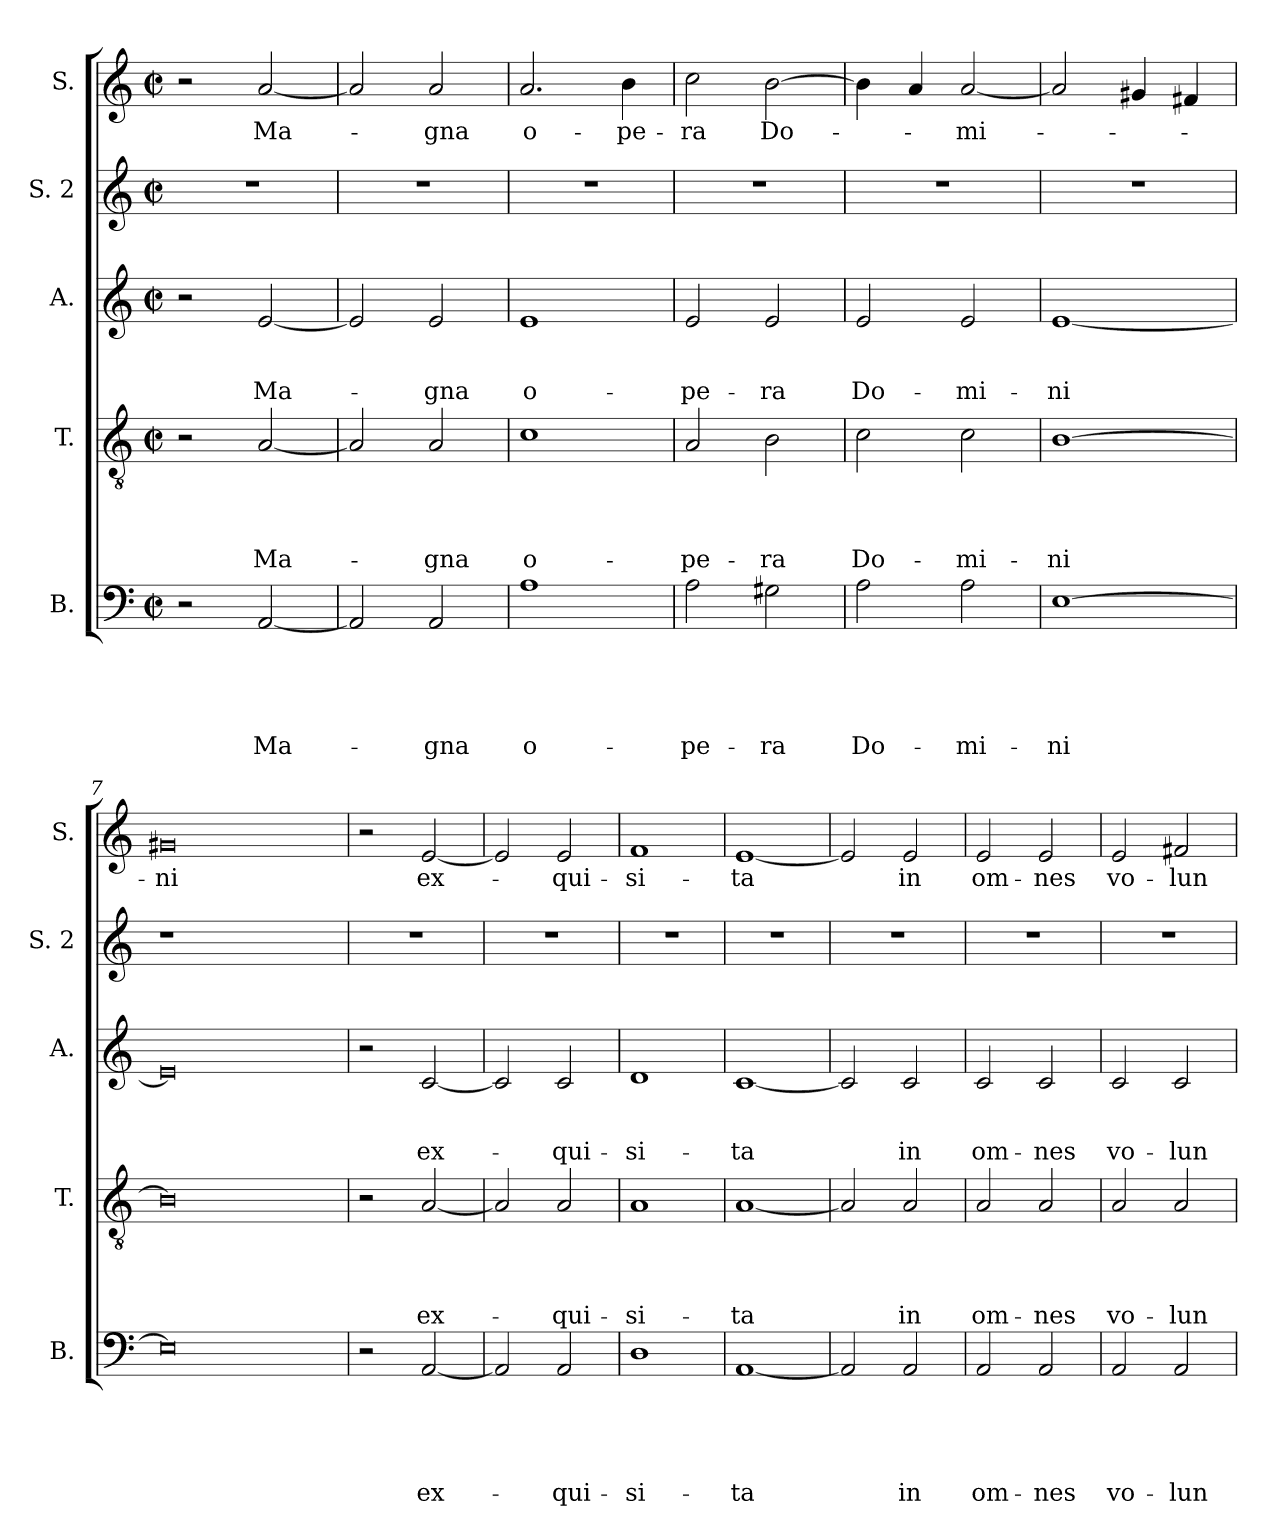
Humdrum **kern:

**kern	**text	**text	**text	**text	**text	**kern	**text	**text	**text	**text	**kern	**text	**text	**text	**kern	**kern	**text
*part5	*part5	*part5	*part5	*part5	*part5	*part4	*part4	*part4	*part4	*part4	*part3	*part3	*part3	*part3	*part2	*part1	*part1
*staff5	*staff5	*staff5	*staff5	*staff5	*staff5	*staff4	*staff4	*staff4	*staff4	*staff4	*staff3	*staff3	*staff3	*staff3	*staff2	*staff1	*staff1
*I"B.	*	*	*	*	*	*I"T.	*	*	*	*	*I"A.	*	*	*	*I"S. 2	*I"S.	*
*I'B.	*	*	*	*	*	*I'T.	*	*	*	*	*I'A.	*	*	*	*I'S. 2	*I'S.	*
*clefF4	*	*	*	*	*	*clefGv2	*	*	*	*	*clefG2	*	*	*	*clefG2	*clefG2	*
*k[]	*	*	*	*	*	*k[]	*	*	*	*	*k[]	*	*	*	*k[]	*k[]	*
*C:	*	*	*	*	*	*C:	*	*	*	*	*C:	*	*	*	*C:	*C:	*
*M2/2	*	*	*	*	*	*M2/2	*	*	*	*	*M2/2	*	*	*	*M2/2	*M2/2	*
*met(c|)	*	*	*	*	*	*met(c|)	*	*	*	*	*met(c|)	*	*	*	*met(c|)	*met(c|)	*
=1	=1	=1	=1	=1	=1	=1	=1	=1	=1	=1	=1	=1	=1	=1	=1	=1	=1
2r	.	.	.	.	.	2r	.	.	.	.	2r	.	.	.	1r	2r	.
!	!	!	!	!	!LO:LY:b	!	!	!	!	!LO:LY:b	!	!	!	!LO:LY:b	!	!	!LO:LY:b
[>2AA/	.	.	.	.	Ma-	[>2A/	.	.	.	Ma-	[>2e/	.	.	Ma-	.	[>2a/	Ma-
=2	=2	=2	=2	=2	=2	=2	=2	=2	=2	=2	=2	=2	=2	=2	=2	=2	=2
2AA/]	.	.	.	.	.	2A/]	.	.	.	.	2e/]	.	.	.	1r	2a/]	.
!	!	!	!	!	!LO:LY:b	!	!	!	!	!LO:LY:b	!	!	!	!LO:LY:b	!	!	!LO:LY:b
2AA/	.	.	.	.	-gna	2A/	.	.	.	-gna	2e/	.	.	-gna	.	2a/	-gna
=3	=3	=3	=3	=3	=3	=3	=3	=3	=3	=3	=3	=3	=3	=3	=3	=3	=3
!	!	!	!	!	!LO:LY:b	!	!	!	!	!LO:LY:b	!	!	!	!LO:LY:b	!	!	!LO:LY:b
1A	.	.	.	.	o-	1c	.	.	.	o-	1e	.	.	o-	1r	2.a/	o-
!	!	!	!	!	!	!	!	!	!	!	!	!	!	!	!	!	!LO:LY:b
.	.	.	.	.	.	.	.	.	.	.	.	.	.	.	.	4b\	-pe-
=4	=4	=4	=4	=4	=4	=4	=4	=4	=4	=4	=4	=4	=4	=4	=4	=4	=4
!	!	!	!	!	!LO:LY:b	!	!	!	!	!LO:LY:b	!	!	!	!LO:LY:b	!	!	!LO:LY:b
2A\	.	.	.	.	-pe-	2A/	.	.	.	-pe-	2e/	.	.	-pe-	1r	2cc\	-ra
!	!	!	!	!	!LO:LY:b	!	!	!	!	!LO:LY:b	!	!	!	!LO:LY:b	!	!	!LO:LY:b
2G#X\	.	.	.	.	-ra	2B\	.	.	.	-ra	2e/	.	.	-ra	.	[>2b\	Do-
=5	=5	=5	=5	=5	=5	=5	=5	=5	=5	=5	=5	=5	=5	=5	=5	=5	=5
!	!	!	!	!	!LO:LY:b	!	!	!	!	!LO:LY:b	!	!	!	!LO:LY:b	!	!	!
2A\	.	.	.	.	Do-	2c\	.	.	.	Do-	2e/	.	.	Do-	1r	4b\]	.
.	.	.	.	.	.	.	.	.	.	.	.	.	.	.	.	4a/	.
!	!	!	!	!	!LO:LY:b	!	!	!	!	!LO:LY:b	!	!	!	!LO:LY:b	!	!	!LO:LY:b
2A\	.	.	.	.	-mi-	2c\	.	.	.	-mi-	2e/	.	.	-mi-	.	[>2a/	-mi-
=6	=6	=6	=6	=6	=6	=6	=6	=6	=6	=6	=6	=6	=6	=6	=6	=6	=6
!	!	!	!	!	!LO:LY:b	!	!	!	!	!LO:LY:b	!	!	!	!LO:LY:b	!	!	!
[>1E	.	.	.	.	-ni	[>1B	.	.	.	-ni	[>1e	.	.	-ni	1r	2a/]	.
.	.	.	.	.	.	.	.	.	.	.	.	.	.	.	.	4g#X/	.
.	.	.	.	.	.	.	.	.	.	.	.	.	.	.	.	4f#X/	.
=7	=7	=7	=7	=7	=7	=7	=7	=7	=7	=7	=7	=7	=7	=7	=7	=7	=7
!	!	!	!	!	!	!	!	!	!	!	!	!	!	!	!	!	!LO:LY:b
0E]	.	.	.	.	.	0B]	.	.	.	.	0e]	.	.	.	1r	0g#X	-ni
.	.	.	.	.	.	.	.	.	.	.	.	.	.	.	1ryy	.	.
!!LO:LB:g=z
=8	=8	=8	=8	=8	=8	=8	=8	=8	=8	=8	=8	=8	=8	=8	=8	=8	=8
2r	.	.	.	.	.	2r	.	.	.	.	2r	.	.	.	1r	2r	.
!	!	!	!	!	!LO:LY:b	!	!	!	!	!LO:LY:b	!	!	!	!LO:LY:b	!	!	!LO:LY:b
[>2AA/	.	.	.	.	ex-	[>2A/	.	.	.	ex-	[>2c/	.	.	ex-	.	[>2e/	ex-
=9	=9	=9	=9	=9	=9	=9	=9	=9	=9	=9	=9	=9	=9	=9	=9	=9	=9
2AA/]	.	.	.	.	.	2A/]	.	.	.	.	2c/]	.	.	.	1r	2e/]	.
!	!	!	!	!	!LO:LY:b	!	!	!	!	!LO:LY:b	!	!	!	!LO:LY:b	!	!	!LO:LY:b
2AA/	.	.	.	.	-qui-	2A/	.	.	.	-qui-	2c/	.	.	-qui-	.	2e/	-qui-
=10	=10	=10	=10	=10	=10	=10	=10	=10	=10	=10	=10	=10	=10	=10	=10	=10	=10
!	!	!	!	!	!LO:LY:b	!	!	!	!	!LO:LY:b	!	!	!	!LO:LY:b	!	!	!LO:LY:b
1D	.	.	.	.	-si-	1A	.	.	.	-si-	1d	.	.	-si-	1r	1f	-si-
=11	=11	=11	=11	=11	=11	=11	=11	=11	=11	=11	=11	=11	=11	=11	=11	=11	=11
!	!	!	!	!	!LO:LY:b	!	!	!	!	!LO:LY:b	!	!	!	!LO:LY:b	!	!	!LO:LY:b
[>1AA	.	.	.	.	-ta	[>1A	.	.	.	-ta	[>1c	.	.	-ta	1r	[>1e	-ta
=12	=12	=12	=12	=12	=12	=12	=12	=12	=12	=12	=12	=12	=12	=12	=12	=12	=12
2AA/]	.	.	.	.	.	2A/]	.	.	.	.	2c/]	.	.	.	1r	2e/]	.
!	!	!	!	!	!LO:LY:b	!	!	!	!	!LO:LY:b	!	!	!	!LO:LY:b	!	!	!LO:LY:b
2AA/	.	.	.	.	in	2A/	.	.	.	in	2c/	.	.	in	.	2e/	in
=13	=13	=13	=13	=13	=13	=13	=13	=13	=13	=13	=13	=13	=13	=13	=13	=13	=13
!	!	!	!	!	!LO:LY:b	!	!	!	!	!LO:LY:b	!	!	!	!LO:LY:b	!	!	!LO:LY:b
2AA/	.	.	.	.	om-	2A/	.	.	.	om-	2c/	.	.	om-	1r	2e/	om-
!	!	!	!	!	!LO:LY:b	!	!	!	!	!LO:LY:b	!	!	!	!LO:LY:b	!	!	!LO:LY:b
2AA/	.	.	.	.	-nes	2A/	.	.	.	-nes	2c/	.	.	-nes	.	2e/	-nes
=14	=14	=14	=14	=14	=14	=14	=14	=14	=14	=14	=14	=14	=14	=14	=14	=14	=14
!	!	!	!	!	!LO:LY:b	!	!	!	!	!LO:LY:b	!	!	!	!LO:LY:b	!	!	!LO:LY:b
2AA/	.	.	.	.	vo-	2A/	.	.	.	vo-	2c/	.	.	vo-	1r	2e/	vo-
!	!	!	!	!	!LO:LY:b	!	!	!	!	!LO:LY:b	!	!	!	!LO:LY:b	!	!	!LO:LY:b
2AA/	.	.	.	.	-lun-	2A/	.	.	.	-lun-	2c/	.	.	-lun-	.	2f#X/	-lun-
=	=	=	=	=	=	=	=	=	=	=	=	=	=	=	=	=	=
*-	*-	*-	*-	*-	*-	*-	*-	*-	*-	*-	*-	*-	*-	*-	*-	*-	*-
